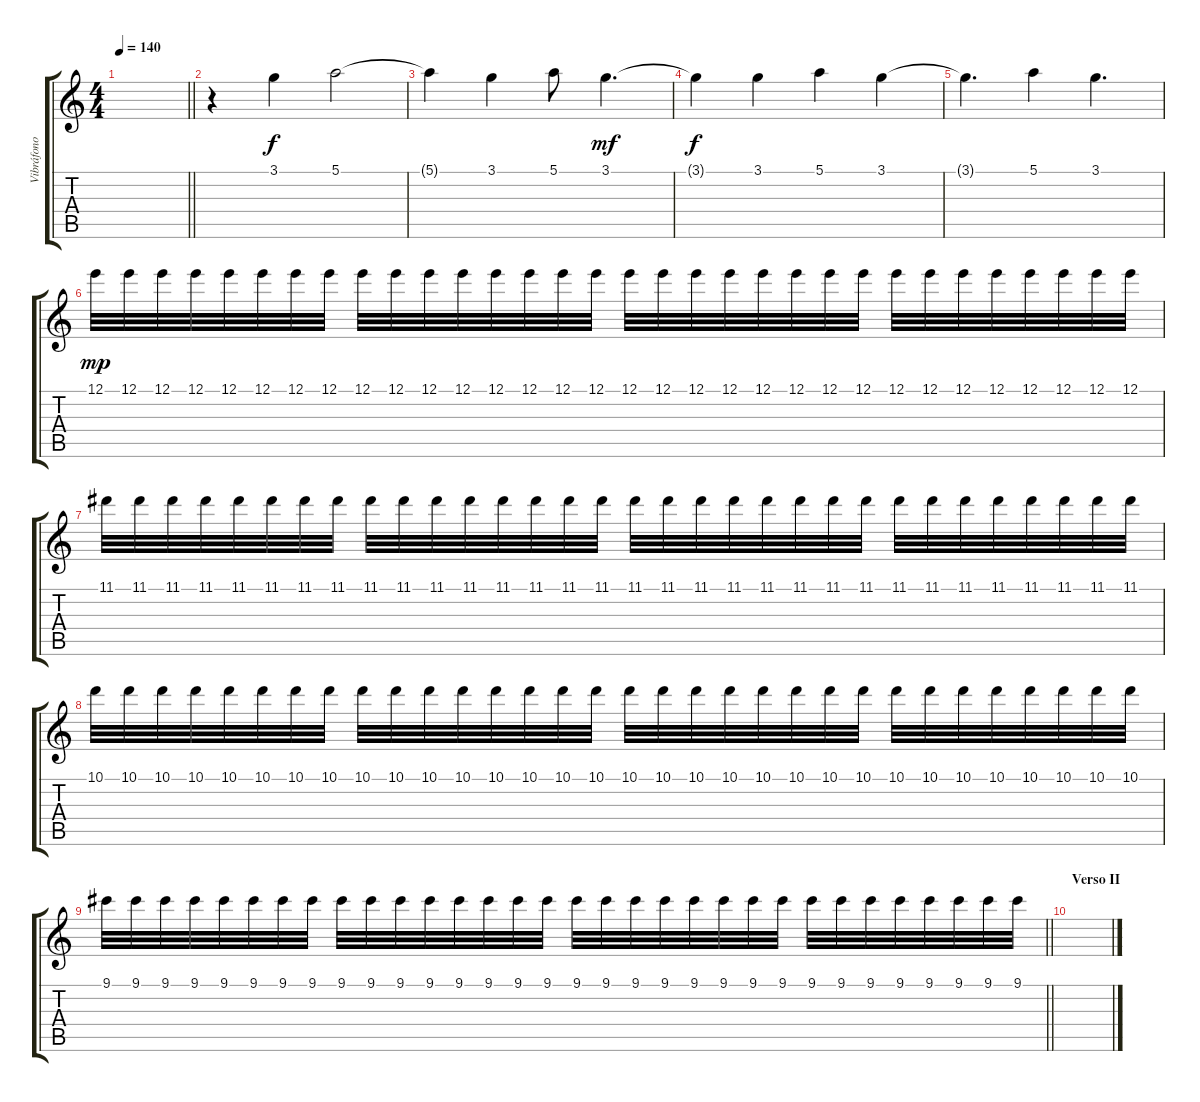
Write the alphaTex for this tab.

\track ("Vibráfono" "Vibráfono") {instrument vibraphone}
\staff {score tabs}
\tuning (E5 B4 G4 D4 A3 E3) {hide}
\ts (4 4)
\tempo 140
\clef g2
\barLineRight lightlight
\ks c
|
r.4 3.1.4{dy f} 5.1.2 |
5.1{t}.4 3.1.4 5.1.8 3.1.4{d dy mf} |
3.1{t}.4{dy f} 3.1.4 5.1.4 3.1.4 |
3.1{t}.4{d} 5.1.4 3.1.4{d} |
12.1.32{dy mp} 12.1.32 12.1.32 12.1.32 12.1.32 12.1.32 12.1.32 12.1.32 12.1.32 12.1.32 12.1.32 12.1.32 12.1.32 12.1.32 12.1.32 12.1.32 12.1.32 12.1.32 12.1.32 12.1.32 12.1.32 12.1.32 12.1.32 12.1.32 12.1.32 12.1.32 12.1.32 12.1.32 12.1.32 12.1.32 12.1.32 12.1.32 |
11.1.32 11.1.32 11.1.32 11.1.32 11.1.32 11.1.32 11.1.32 11.1.32 11.1.32 11.1.32 11.1.32 11.1.32 11.1.32 11.1.32 11.1.32 11.1.32 11.1.32 11.1.32 11.1.32 11.1.32 11.1.32 11.1.32 11.1.32 11.1.32 11.1.32 11.1.32 11.1.32 11.1.32 11.1.32 11.1.32 11.1.32 11.1.32 |
10.1.32 10.1.32 10.1.32 10.1.32 10.1.32 10.1.32 10.1.32 10.1.32 10.1.32 10.1.32 10.1.32 10.1.32 10.1.32 10.1.32 10.1.32 10.1.32 10.1.32 10.1.32 10.1.32 10.1.32 10.1.32 10.1.32 10.1.32 10.1.32 10.1.32 10.1.32 10.1.32 10.1.32 10.1.32 10.1.32 10.1.32 10.1.32 |
\barLineRight lightlight
9.1.32 9.1.32 9.1.32 9.1.32 9.1.32 9.1.32 9.1.32 9.1.32 9.1.32 9.1.32 9.1.32 9.1.32 9.1.32 9.1.32 9.1.32 9.1.32 9.1.32 9.1.32 9.1.32 9.1.32 9.1.32 9.1.32 9.1.32 9.1.32 9.1.32 9.1.32 9.1.32 9.1.32 9.1.32 9.1.32 9.1.32 9.1.32 |
\section ("" "Verso II")
